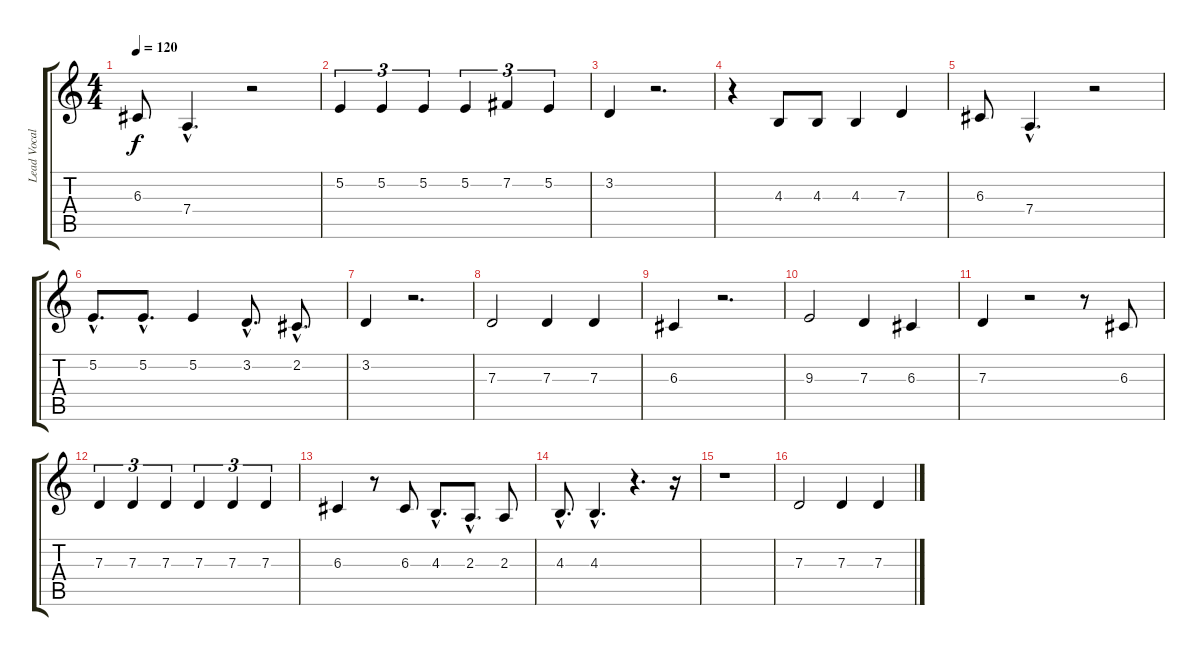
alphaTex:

\track ("Lead Vocal" "Lead Vocal") {instrument tenorsax}
\staff {score tabs}
\tuning (E4 B3 G3 D3 A2 E2) {hide}
\ts (4 4)
\tempo 120
\clef g2
\ks c
6.3.8{dy f} 7.4{hac}.4{d} r.2 |
5.2.4{tu (3 2)} 5.2.4{tu (3 2)} 5.2.4{tu (3 2)} 5.2.4{tu (3 2)} 7.2.4{tu (3 2)} 5.2.4{tu (3 2)} |
3.2.4 r.2{d} |
r.4 4.3.8 4.3.8 4.3.4 7.3.4 |
6.3.8 7.4{hac}.4{d} r.2 |
5.2{hac}.8{d} 5.2{hac}.8{d} 5.2.4 3.2{hac}.8{d} 2.2{hac}.8{d} |
3.2.4 r.2{d} |
7.3.2 7.3.4 7.3.4 |
6.3.4 r.2{d} |
9.3.2 7.3.4 6.3.4 |
7.3.4 r.2 r.8 6.3.8 |
7.3.4{tu (3 2)} 7.3.4{tu (3 2)} 7.3.4{tu (3 2)} 7.3.4{tu (3 2)} 7.3.4{tu (3 2)} 7.3.4{tu (3 2)} |
6.3.4 r.8 6.3.8 4.3{hac}.8{d} 2.3{hac}.8{d} 2.3.8 |
4.3{hac}.8{d} 4.3{hac}.4{d} r.4{d} r.16 |
r.1 |
7.3.2 7.3.4 7.3.4
